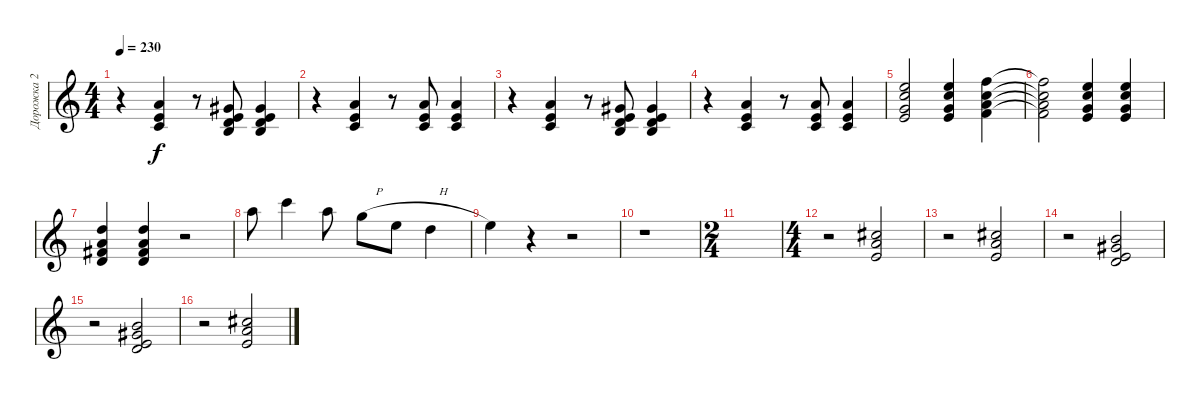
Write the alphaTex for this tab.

\track ("Дорожка 2" "Дорожка 2") {instrument overdrivenguitar}
\staff {score}
\tuning (E4 B3 G3 D3 A2 E2) {hide}
\ts (4 4)
\tempo 230
\clef g2
\ks c
r.4{dy f} (2.3 2.4 3.5).4 r.8 (1.3 0.4 2.5 12.6).8 (1.3 2.4 5.5 7.6).4 |
r.4 (2.3 2.4 3.5).4 r.8 (2.3 2.4 3.5).8 (2.3 2.4 3.5).4 |
r.4 (2.3 2.4 3.5).4 r.8 (1.3 0.4 2.5 12.6).8 (1.3 2.4 5.5 7.6).4 |
r.4 (2.3 2.4 3.5).4 r.8 (2.3 2.4 3.5).8 (2.3 2.4 3.5).4 |
(0.1 1.2 0.3 2.4).2 (0.1 1.2 0.3 2.4).4 (1.1 1.2 2.3 3.4).4 |
(1.1{t} 1.2{t} 2.3{t} 3.4{t}).2 (0.1 1.2 0.3 2.4).4 (0.1 1.2 0.3 2.4).4 |
(3.2 2.3 4.4 5.5).4 (3.2 2.3 4.4 5.5).4 r.2 |
5.1.8 8.1.4 5.1.8 3.1{h}.8 0.1{h}.8 3.2.4 |
0.1.4 r.4 r.2 |
r.1 |
\ts (2 4)
|
\ts (4 4)
r.2 (2.2 2.3 2.4).2 |
r.2 (2.2 2.3 2.4).2 |
r.2 (0.2 1.3 0.4 7.5).2 |
r.2 (0.2 1.3 0.4 7.5).2 |
r.2 (2.2 2.3 2.4).2
